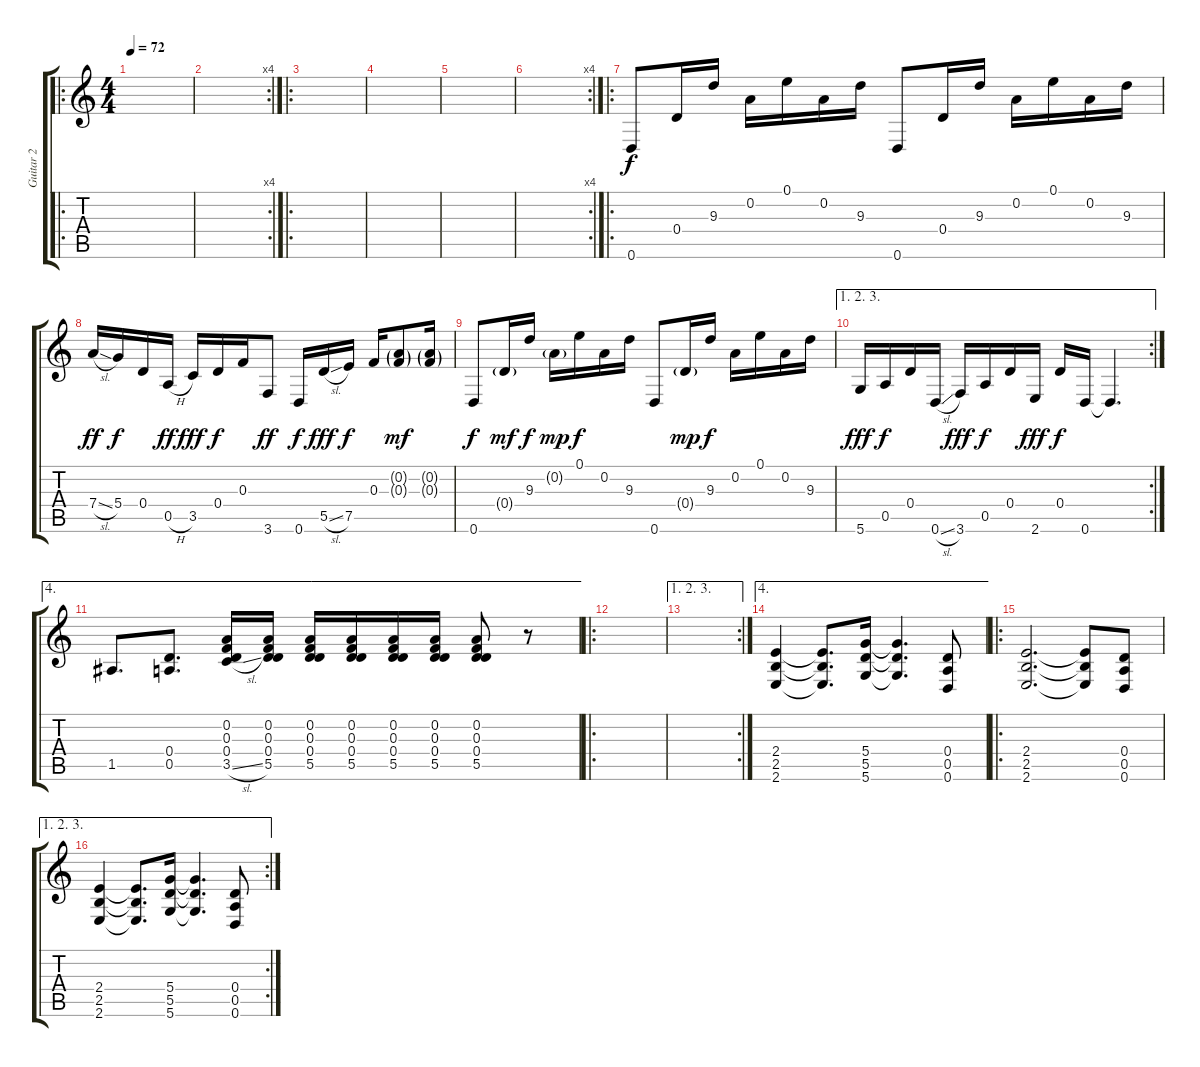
\track ("Guitar 2" "Guitar 2") {instrument overdrivenguitar}
\staff {score tabs}
\tuning (E4 A3 F3 D3 A2 D2) {hide}
\ro
\ts (4 4)
\tempo 72
\clef g2
\ks c
|
\rc 4
|
\ro
|
|
|
\rc 4
|
\ro
0.6.8{volume 14 balance 16 instrument acousticguitarsteel} 0.4.16 9.3.16 0.2.16 0.1.16 0.2.16 9.3.16 0.6.8 0.4.16 9.3.16 0.2.16 0.1.16 0.2.16 9.3.16 |
7.4{sl}.16{dy ff} 5.4.16{dy f} 0.4.16 0.5{h}.16{dy ff} 3.5.16{dy fff} 0.4.16{dy f} 0.3.16 3.6.8{dy ff} 0.6.16{dy f} 5.5{sl}.16{dy fff} 7.5.16{dy f} 0.3.16 (0.2{g} 0.3{g}).8{dy mf} (0.2{g} 0.3{g}).16 |
0.6.8{dy f} 0.4{g}.16{dy mf} 9.3.16{dy f} 0.2{g}.16{dy mp} 0.1.16{dy f} 0.2.16 9.3.16 0.6.8 0.4{g}.16{dy mp} 9.3.16{dy f} 0.2.16 0.1.16 0.2.16 9.3.16 |
\ae (1 2 3)
\rc 2
5.6.16{dy fff} 0.5.16{dy f} 0.4.16 0.6{sl}.16 3.6.16{dy fff} 0.5.16{dy f} 0.4.16 2.6.16{dy fff} 0.4.16{dy f} 0.6.16 0.6{t}.4{d} |
\ae 4
1.5.8{d} (0.4 0.5).8{d} (0.2 0.3 0.4 3.5{sl}).16 (0.2 0.3 0.4 5.5).16 (0.2 0.3 0.4 5.5).16 (0.2 0.3 0.4 5.5).16 (0.2 0.3 0.4 5.5).16 (0.2 0.3 0.4 5.5).16 (0.2 0.3 0.4 5.5).8 r.8 |
\ro
|
\ae (1 2 3)
\rc 2
|
\ae 4
(2.4 2.5 2.6).4{volume 16 balance 4 instrument overdrivenguitar} (2.4{t} 2.5{t} 2.6{t}).8{d} (5.4 5.5 5.6).16 (5.4{t} 5.5{t} 5.6{t}).4{d} (0.4 0.5 0.6).8 |
\ro
(2.4 2.5 2.6).2{d} (2.4{t} 2.5{t} 2.6{t}).8 (0.4 0.5 0.6).8 |
\ae (1 2 3)
\rc 2
(2.4 2.5 2.6).4 (2.4{t} 2.5{t} 2.6{t}).8{d} (5.4 5.5 5.6).16 (5.4{t} 5.5{t} 5.6{t}).4{d} (0.4 0.5 0.6).8
